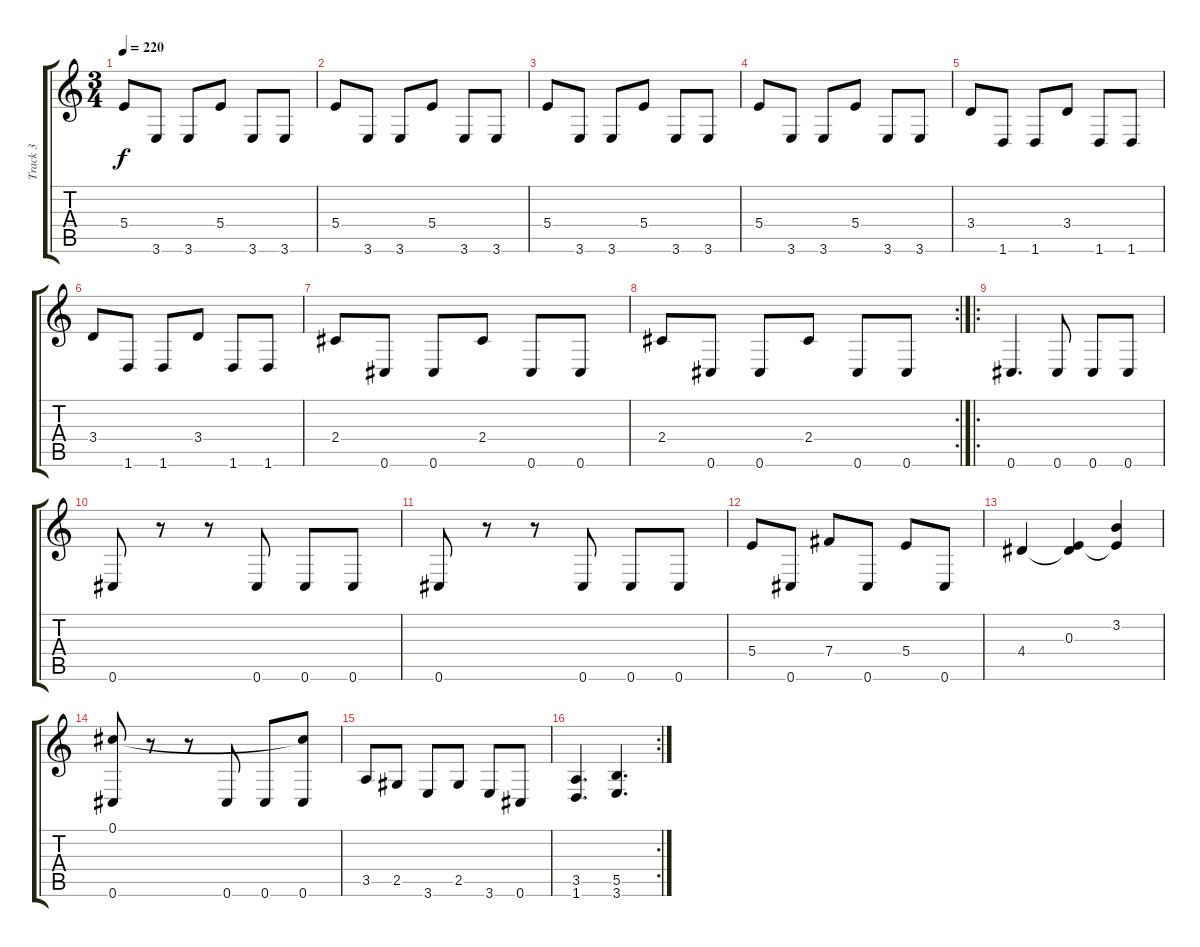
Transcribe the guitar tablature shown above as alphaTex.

\track ("Track 3" "Track 3") {instrument overdrivenguitar}
\staff {score tabs}
\tuning (Db4 Ab3 E3 B2 Gb2 Db2) {hide}
\ts (3 4)
\tempo 220
\clef g2
\ks c
5.4.8{dy f} 3.6.8 3.6.8 5.4.8 3.6.8 3.6.8 |
5.4.8 3.6.8 3.6.8 5.4.8 3.6.8 3.6.8 |
5.4.8 3.6.8 3.6.8 5.4.8 3.6.8 3.6.8 |
5.4.8 3.6.8 3.6.8 5.4.8 3.6.8 3.6.8 |
3.4.8 1.6.8 1.6.8 3.4.8 1.6.8 1.6.8 |
3.4.8 1.6.8 1.6.8 3.4.8 1.6.8 1.6.8 |
2.4.8 0.6.8 0.6.8 2.4.8 0.6.8 0.6.8 |
\rc 2
2.4.8 0.6.8 0.6.8 2.4.8 0.6.8 0.6.8 |
\ro
0.6.4{d} 0.6.8 0.6.8 0.6.8 |
0.6.8 r.8 r.8 0.6.8 0.6.8 0.6.8 |
0.6.8 r.8 r.8 0.6.8 0.6.8 0.6.8 |
5.4.8 0.6.8 7.4.8 0.6.8 5.4.8 0.6.8 |
4.4.4 (0.3 4.4{t}).4 (3.2 0.3{t}).4 |
(0.1 0.6).8 r.8 r.8 0.6.8 0.6.8 (0.1{t} 0.6).8 |
3.5.8 2.5.8 3.6.8 2.5.8 3.6.8 0.6.8 |
\rc 2
(3.5 1.6).4{d} (5.5 3.6).4{d}
